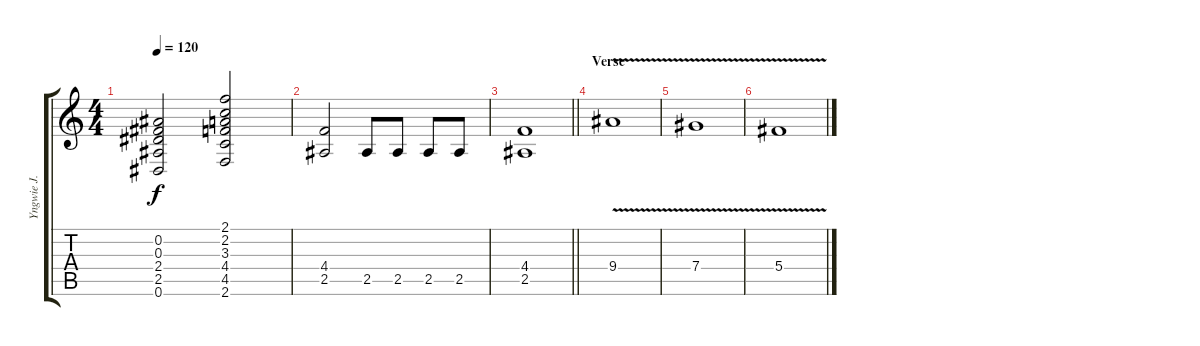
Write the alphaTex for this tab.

\track ("Yngwie J. Malmsteen" "Yngwie J. ") {instrument overdrivenguitar}
\staff {score tabs}
\tuning (Eb4 Bb3 Gb3 Db3 Ab2 Eb2) {hide}
\ts (4 4)
\tempo 120
\clef g2
\ks c
(0.2 0.3 2.4 2.5 0.6).2{dy f} (2.1 2.2 3.3 4.4 4.5 2.6).2 |
(4.4 2.5).2 2.5.8 2.5.8 2.5.8 2.5.8 |
\barLineRight lightlight
(4.4 2.5).1 |
\section ("" "Verse")
9.4{v}.1 |
7.4{v}.1 |
5.4{v}.1
